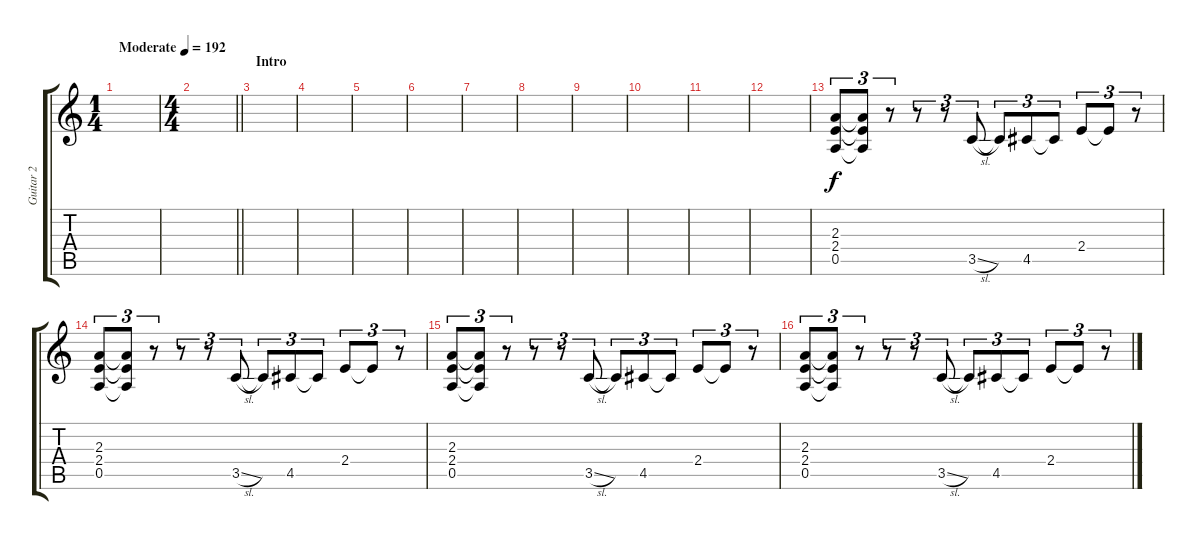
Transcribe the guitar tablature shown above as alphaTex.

\track ("Guitar 2" "Guitar 2") {instrument overdrivenguitar}
\staff {score tabs}
\tuning (E4 B3 G3 D3 A2 E2) {hide}
\ts (1 4)
\tempo (192 "Moderate")
\clef g2
\ks c
|
\ts (4 4)
\barLineRight lightlight
|
\section ("" "Intro")
|
|
|
|
|
|
|
|
|
|
(2.3 2.4 0.5).8{tu (3 2)} (2.3{t} 2.4{t} 0.5{t}).8{tu (3 2)} r.8{tu (3 2)} r.8{tu (3 2)} r.8{tu (3 2)} 3.5{sl}.8{tu (3 2)} 3.5{t}.8{tu (3 2)} 4.5.8{tu (3 2)} 4.5{t}.8{tu (3 2)} 2.4.8{tu (3 2)} 2.4{t}.8{tu (3 2)} r.8{tu (3 2)} |
(2.3 2.4 0.5).8{tu (3 2)} (2.3{t} 2.4{t} 0.5{t}).8{tu (3 2)} r.8{tu (3 2)} r.8{tu (3 2)} r.8{tu (3 2)} 3.5{sl}.8{tu (3 2)} 3.5{t}.8{tu (3 2)} 4.5.8{tu (3 2)} 4.5{t}.8{tu (3 2)} 2.4.8{tu (3 2)} 2.4{t}.8{tu (3 2)} r.8{tu (3 2)} |
(2.3 2.4 0.5).8{tu (3 2)} (2.3{t} 2.4{t} 0.5{t}).8{tu (3 2)} r.8{tu (3 2)} r.8{tu (3 2)} r.8{tu (3 2)} 3.5{sl}.8{tu (3 2)} 3.5{t}.8{tu (3 2)} 4.5.8{tu (3 2)} 4.5{t}.8{tu (3 2)} 2.4.8{tu (3 2)} 2.4{t}.8{tu (3 2)} r.8{tu (3 2)} |
(2.3 2.4 0.5).8{tu (3 2)} (2.3{t} 2.4{t} 0.5{t}).8{tu (3 2)} r.8{tu (3 2)} r.8{tu (3 2)} r.8{tu (3 2)} 3.5{sl}.8{tu (3 2)} 3.5{t}.8{tu (3 2)} 4.5.8{tu (3 2)} 4.5{t}.8{tu (3 2)} 2.4.8{tu (3 2)} 2.4{t}.8{tu (3 2)} r.8{tu (3 2)}
